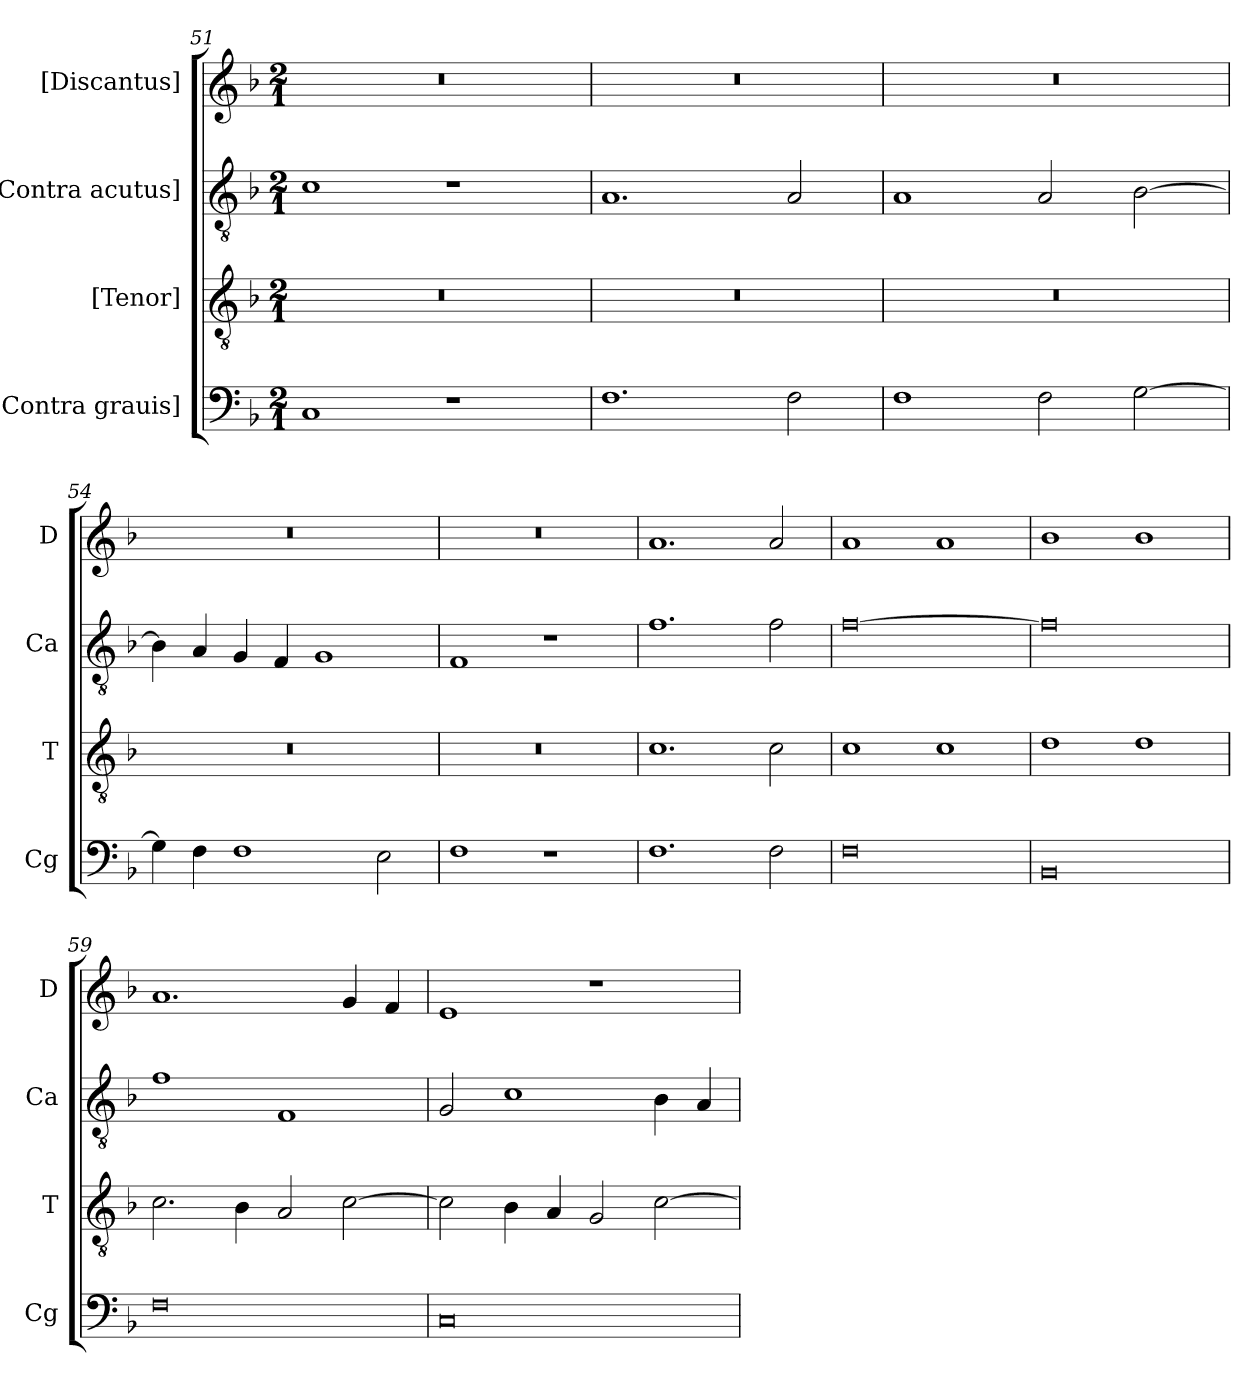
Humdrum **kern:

**kern	**kern	**kern	**kern
*part4	*part3	*part2	*part1
*staff4	*staff3	*staff2	*staff1
*I"[Contra grauis]	*I"[Tenor]	*I"[Contra acutus]	*I"[Discantus]
*I'Cg	*I'T	*I'Ca	*I'D
*clefF4	*clefGv2	*clefGv2	*clefG2
*k[b-]	*k[b-]	*k[b-]	*k[b-]
*F:	*F:	*F:	*F:
*M2/1	*M2/1	*M2/1	*M2/1
=51	=51	=51	=51
1C	0r	1c	0r
1r	.	1r	.
=52	=52	=52	=52
1.F	0r	1.A	0r
2F	.	2A	.
=53	=53	=53	=53
1F	0r	1A	0r
2F	.	2A	.
[2G	.	[2B-	.
=54	=54	=54	=54
4G]	0r	4B-]	0r
4F	.	4A	.
1F	.	4G	.
.	.	4F	.
.	.	1G	.
2E	.	.	.
=55	=55	=55	=55
1F	0r	1F	0r
1r	.	1r	.
=56	=56	=56	=56
1.F	1.c	1.f	1.a
2F	2c	2f	2a
=57	=57	=57	=57
0F	1c	[0f	1a
.	1c	.	1a
=58	=58	=58	=58
0BB-	1d	0f]	1b-
.	1d	.	1b-
=59	=59	=59	=59
0F	2.c	1f	1.a
.	4B-	.	.
.	2A	1F	.
.	[2c	.	4g
.	.	.	4f
=60	=60	=60	=60
0C	2c]	2G	1e
.	4B-	1c	.
.	4A	.	.
.	2G	.	1r
.	[2c	4B-	.
.	.	4A	.
=	=	=	=
*-	*-	*-	*-
